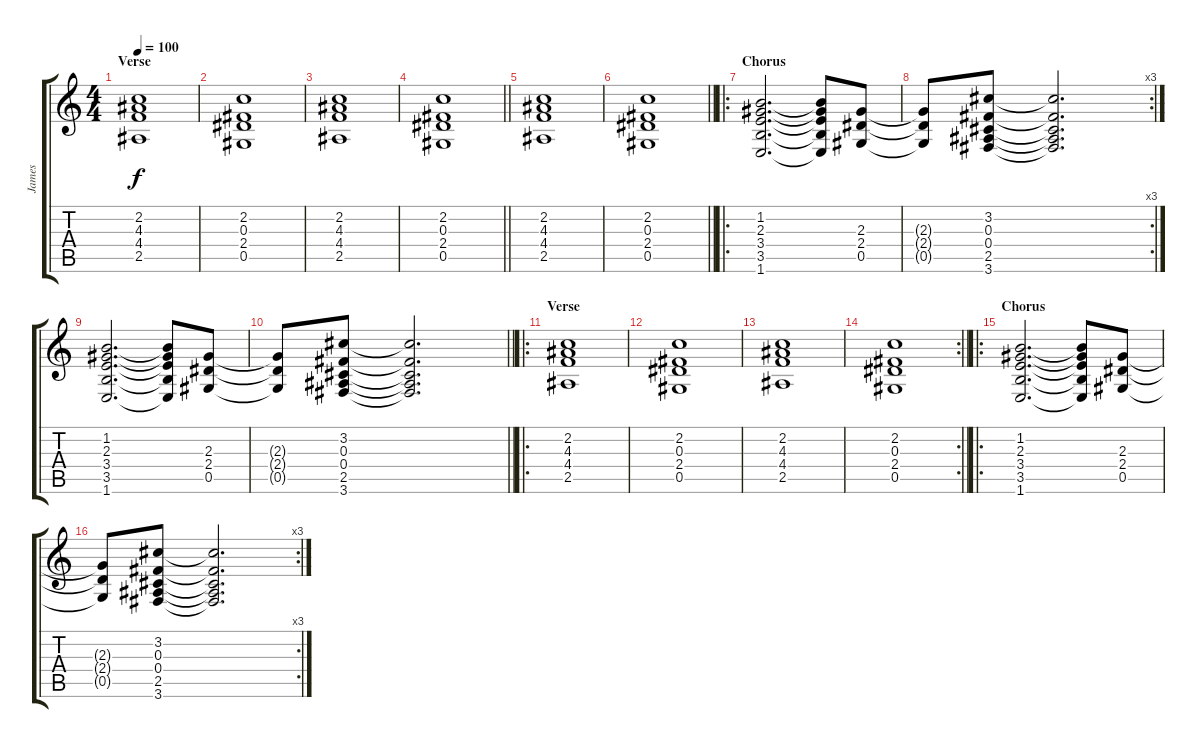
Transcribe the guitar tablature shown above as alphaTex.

\track ("James" "James") {instrument distortionguitar}
\staff {score tabs}
\tuning (Eb4 Bb3 Gb3 Db3 Ab2 Eb2) {hide}
\ts (4 4)
\section ("" "Verse")
\tempo 100
\clef g2
\ks c
(2.2 4.3 4.4 2.5).1{dy f} |
(2.2 0.3 2.4 0.5).1 |
(2.2 4.3 4.4 2.5).1 |
\barLineRight lightlight
(2.2 0.3 2.4 0.5).1 |
(2.2 4.3 4.4 2.5).1 |
\barLineRight lightlight
(2.2 0.3 2.4 0.5).1 |
\ro
\section ("" "Chorus")
(1.2 2.3 3.4 3.5 1.6).2{d} (1.2{t} 2.3{t} 3.4{t} 3.5{t} 1.6{t}).8 (2.3 2.4 0.5).8 |
\rc 3
(2.3{t} 2.4{t} 0.5{t}).8 (3.2 0.3 0.4 2.5 3.6).8 (3.2{t} 0.3{t} 0.4{t} 2.5{t} 3.6{t}).2{d} |
(1.2 2.3 3.4 3.5 1.6).2{d} (1.2{t} 2.3{t} 3.4{t} 3.5{t} 1.6{t}).8 (2.3 2.4 0.5).8 |
\barLineRight lightlight
(2.3{t} 2.4{t} 0.5{t}).8 (3.2 0.3 0.4 2.5 3.6).8 (3.2{t} 0.3{t} 0.4{t} 2.5{t} 3.6{t}).2{d} |
\ro
\section ("" "Verse")
(2.2 4.3 4.4 2.5).1 |
(2.2 0.3 2.4 0.5).1 |
(2.2 4.3 4.4 2.5).1 |
\rc 2
\barLineRight lightlight
(2.2 0.3 2.4 0.5).1 |
\ro
\section ("" "Chorus")
(1.2 2.3 3.4 3.5 1.6).2{d} (1.2{t} 2.3{t} 3.4{t} 3.5{t} 1.6{t}).8 (2.3 2.4 0.5).8 |
\rc 3
(2.3{t} 2.4{t} 0.5{t}).8 (3.2 0.3 0.4 2.5 3.6).8 (3.2{t} 0.3{t} 0.4{t} 2.5{t} 3.6{t}).2{d}
